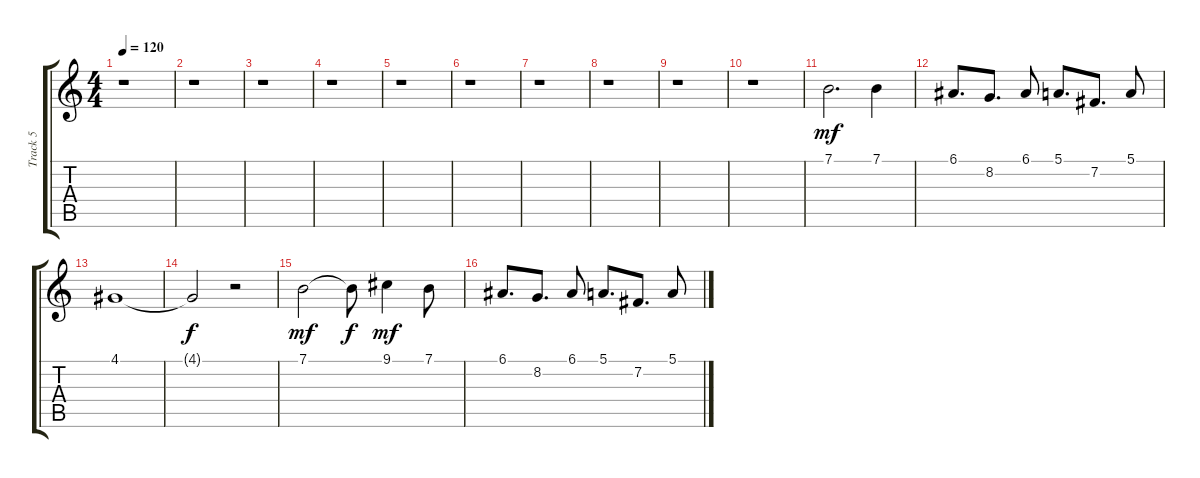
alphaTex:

\track ("Track 5" "Track 5") {instrument voiceoohs}
\staff {score tabs}
\tuning (E4 B3 G3 D3 A2 E2) {hide}
\ts (4 4)
\tempo 120
\clef g2
\ks c
r.1{dy mf} |
r.1 |
r.1 |
r.1 |
r.1 |
r.1 |
r.1 |
r.1 |
r.1 |
r.1 |
7.1.2{d} 7.1.4 |
6.1.8{d} 8.2.8{d} 6.1.8 5.1.8{d} 7.2.8{d} 5.1.8 |
4.1.1 |
4.1{t}.2{dy f} r.2 |
7.1.2{dy mf} 7.1{t}.8{dy f} 9.1.4{dy mf} 7.1.8 |
6.1.8{d} 8.2.8{d} 6.1.8 5.1.8{d} 7.2.8{d} 5.1.8
